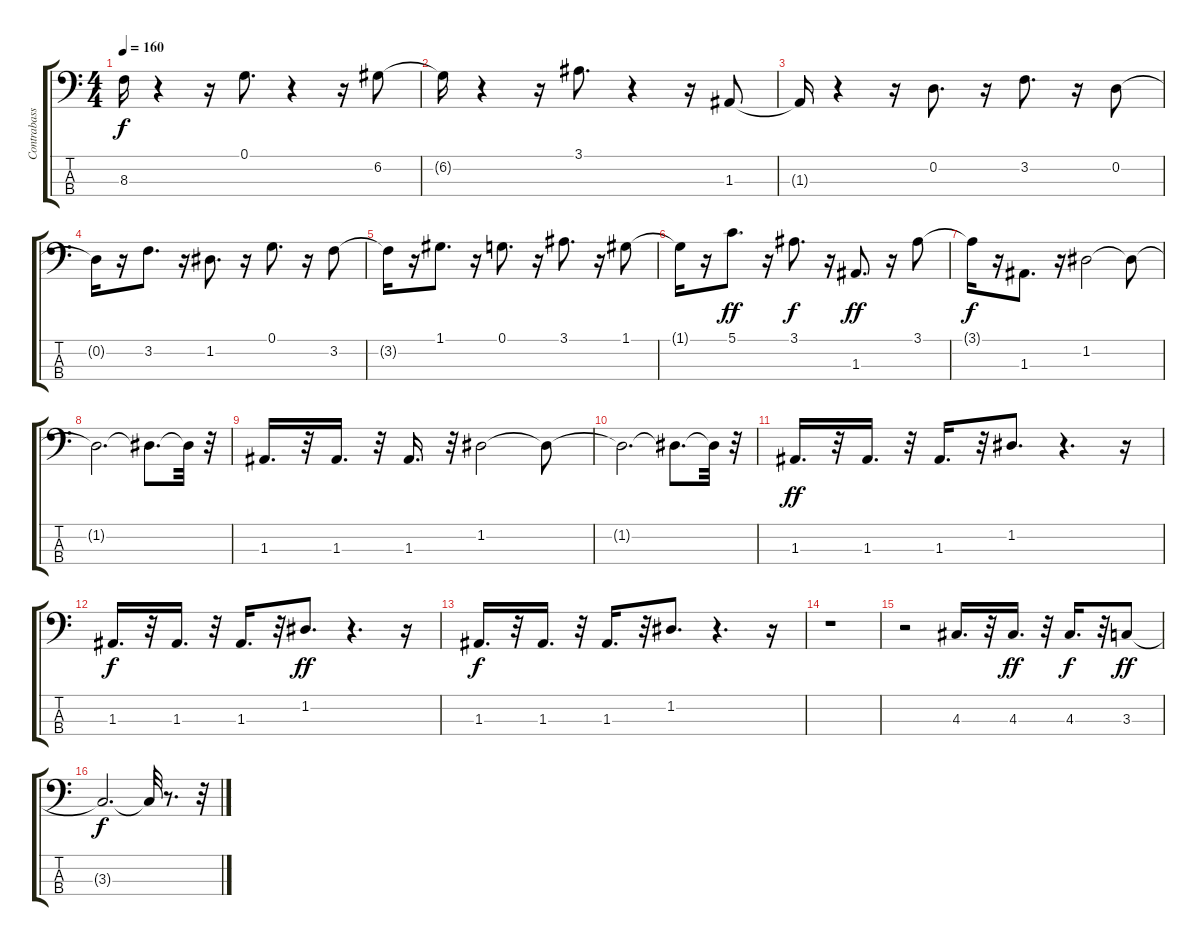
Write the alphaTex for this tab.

\track ("Contrabass" "Contrabass") {instrument contrabass}
\staff {score tabs}
\tuning (G2 D2 A1 E1) {hide}
\ts (4 4)
\tempo 160
\clef f4
\ks c
8.3{t}.16{dy f} r.4 r.16 0.1.8{d} r.4 r.16 6.2.8 |
6.2{t}.16 r.4 r.16 3.1.8{d} r.4 r.16 1.3.8 |
1.3{t}.16 r.4 r.16 0.2.8{d} r.16 3.2.8{d} r.16 0.2.8 |
0.2{t}.16 r.16 3.2.8{d} r.16 1.2.8{d} r.16 0.1.8{d} r.16 3.2.8 |
3.2{t}.16 r.16 1.1.8{d} r.16 0.1.8{d} r.16 3.1.8{d} r.16 1.1.8 |
1.1{t}.16 r.16 5.1.8{d dy ff} r.16 3.1.8{d dy f} r.16 1.3.8{d dy ff} r.16 3.1.8 |
3.1{t}.16{dy f} r.16 1.3.8{d} r.16 1.2.2 1.2{t}.8 |
1.2{t}.2{d} 1.2{t}.8{d} 1.2{t}.32 r.32 |
1.3.16{d} r.32 1.3.16{d} r.32 1.3.16{d} r.32 1.2.2 1.2{t}.8 |
1.2{t}.2{d} 1.2{t}.8{d} 1.2{t}.32 r.32 |
1.3.16{d dy ff} r.32 1.3.16{d} r.32 1.3.16{d} r.32 1.2.8{d} r.4{d} r.16 |
1.3.16{d dy f} r.32 1.3.16{d} r.32 1.3.16{d} r.32 1.2.8{d dy ff} r.4{d} r.16 |
1.3.16{d dy f} r.32 1.3.16{d} r.32 1.3.16{d} r.32 1.2.8{d} r.4{d} r.16 |
r.1 |
r.2 4.3.16{d} r.32 4.3.16{d dy ff} r.32 4.3.16{d dy f} r.32 3.3.8{dy ff} |
3.3{t}.2{d dy f} 3.3{t}.32 r.8{d} r.32
